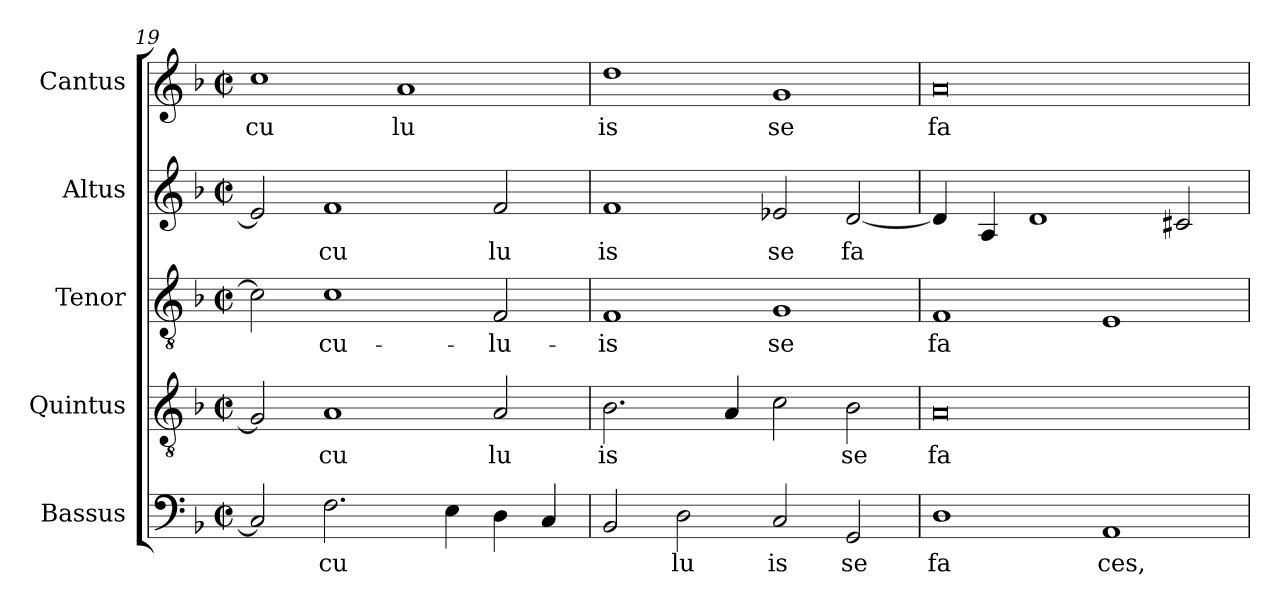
**kern	**text	**kern	**text	**kern	**text	**kern	**text	**kern	**text
*part5	*part5	*part4	*part4	*part3	*part3	*part2	*part2	*part1	*part1
*staff5	*staff5	*staff4	*staff4	*staff3	*staff3	*staff2	*staff2	*staff1	*staff1
*I"Bassus	*	*I"Quintus	*	*I"Tenor	*	*I"Altus	*	*I"Cantus	*
*clefF4	*	*clefGv2	*	*clefGv2	*	*clefG2	*	*clefG2	*
*k[b-]	*	*k[b-]	*	*k[b-]	*	*k[b-]	*	*k[b-]	*
*F:	*	*F:	*	*F:	*	*F:	*	*F:	*
*M2/2	*	*M2/2	*	*M2/2	*	*M2/2	*	*M2/2	*
*met(c|)	*	*met(c|)	*	*met(c|)	*	*met(c|)	*	*met(c|)	*
=19	=19	=19	=19	=19	=19	=19	=19	=19	=19
!	!LO:LY:b	!	!LO:LY:b:cj	!	!LO:LY:b	!	!LO:LY:b	!	!LO:LY:b
2C/]	.	2G/]	.	2c\]	--	2e/]	.	1cc	cu
!	!LO:LY:b	!	!LO:LY:b:cj	!	!LO:LY:b	!	!LO:LY:b	!	!
2.F\	cu	1A	cu	1c	-cu-	1f	cu	.	.
!	!	!	!	!	!	!	!	!	!LO:LY:b
.	.	.	.	.	.	.	.	1a	lu
!	!LO:LY:b	!	!	!	!	!	!	!	!
4E\	.	.	.	.	.	.	.	.	.
!	!LO:LY:b	!	!LO:LY:b:cj	!	!LO:LY:b	!	!LO:LY:b	!	!
4D\	.	2A/	lu	2F/	-lu-	2f/	lu	.	.
!	!LO:LY:b	!	!	!	!	!	!	!	!
4C/	.	.	.	.	.	.	.	.	.
!!LO:PB:g=z
=20	=20	=20	=20	=20	=20	=20	=20	=20	=20
!	!LO:LY:b	!	!LO:LY:b:cj	!	!LO:LY:b	!	!LO:LY:b	!	!LO:LY:b
2BB-/	.	2.B-\	is-	1F	-is	1f	is	1dd	is
!	!LO:LY:b	!	!	!	!	!	!	!	!
2D\	lu	.	.	.	.	.	.	.	.
!	!	!	!LO:LY:b:cj	!	!	!	!	!	!
.	.	4A/	--	.	.	.	.	.	.
!	!LO:LY:b	!	!LO:LY:b:cj	!	!LO:LY:b	!	!LO:LY:b	!	!LO:LY:b
2C/	is	2c\	--	1G	se	2e-X/	se	1g	se
!	!LO:LY:b	!	!LO:LY:b:cj	!	!	!	!LO:LY:b	!	!
2GG/	se	2B-\	-se	.	.	[<2d/	fa	.	.
=21	=21	=21	=21	=21	=21	=21	=21	=21	=21
!	!LO:LY:b	!	!LO:LY:b:cj	!	!LO:LY:b	!	!LO:LY:b	!	!LO:LY:b
1D	fa	0A	fa-	1F	fa	4d/]	.	0a	fa
!	!	!	!	!	!	!	!LO:LY:b	!	!
.	.	.	.	.	.	4A/	.	.	.
!	!	!	!	!	!	!	!LO:LY:b	!	!
.	.	.	.	.	.	1d	.	.	.
!	!LO:LY:b	!	!	!	!LO:LY:b	!	!	!	!
1AA	ces,	.	.	1E	.	.	.	.	.
!	!	!	!	!	!	!	!LO:LY:b	!	!
.	.	.	.	.	.	2c#/	.	.	.
=	=	=	=	=	=	=	=	=	=
*-	*-	*-	*-	*-	*-	*-	*-	*-	*-
